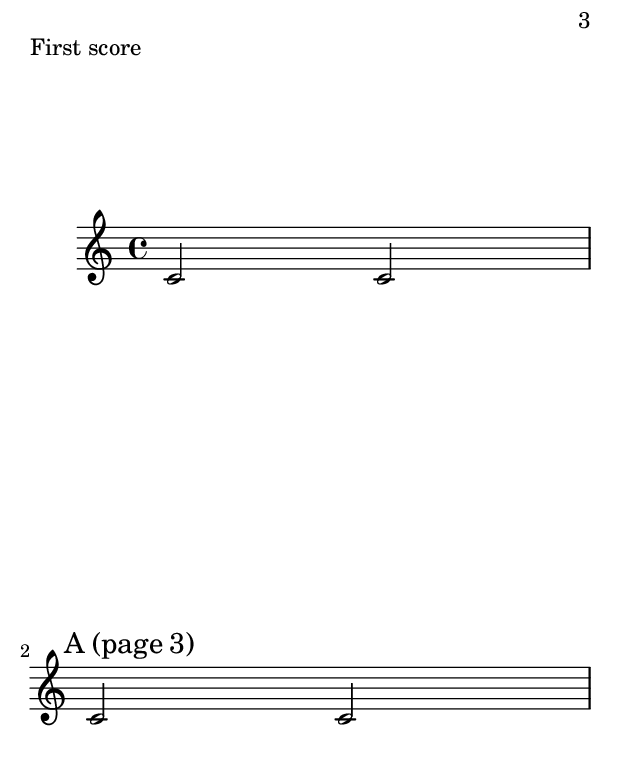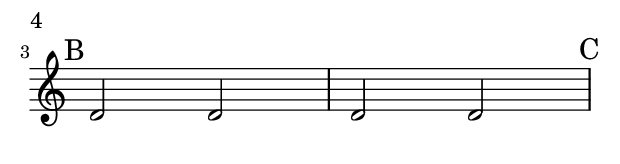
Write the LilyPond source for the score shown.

%% Do not edit this file; it is automatically
%% generated from LSR http://lsr.dsi.unimi.it
%% This file is in the public domain.
\version "2.13.4"

\header {
  lsrtags = "spacing"

  texidoc = "
Page labels may be placed inside music or at top-level, and referred to
in markups.

"
  doctitle = "Page label"
} % begin verbatim

#(set-default-paper-size "a6")

#(define-markup-command (toc-line layout props label text)
  (symbol? markup?)
  (interpret-markup layout props
   (markup #:fill-line (text #:page-ref label "8" "?"))))

\book {
  \markup \huge \fill-line { \null Title Page \null }

  \pageBreak

  \label #'toc
  \markup \column {
    \large \fill-line { \null Table of contents \null }
    \toc-line #'toc "Table of contents"
    \toc-line #'firstScore "First Score"
    \toc-line #'markA "Mark A"
    \toc-line #'markB "Mark B"
    \toc-line #'markC "Mark C"
    \toc-line #'unknown "Unknown label"
  }

  \pageBreak

  \label #'firstScore
  \score {
    \new Staff \relative c' {
      c2 c
      \mark \markup {
        A (page \concat { \page-ref #'markA "0" "?" ) }
      } \label #'markA
      c2 c
      \pageBreak
      \mark "B" \label #'markB
      d2 d
      d2 d
      \once \override Score.RehearsalMark #'break-visibility =
        #begin-of-line-invisible
      \mark "C" \label #'markC
    }
    \header { piece = "First score" }
  }
}
